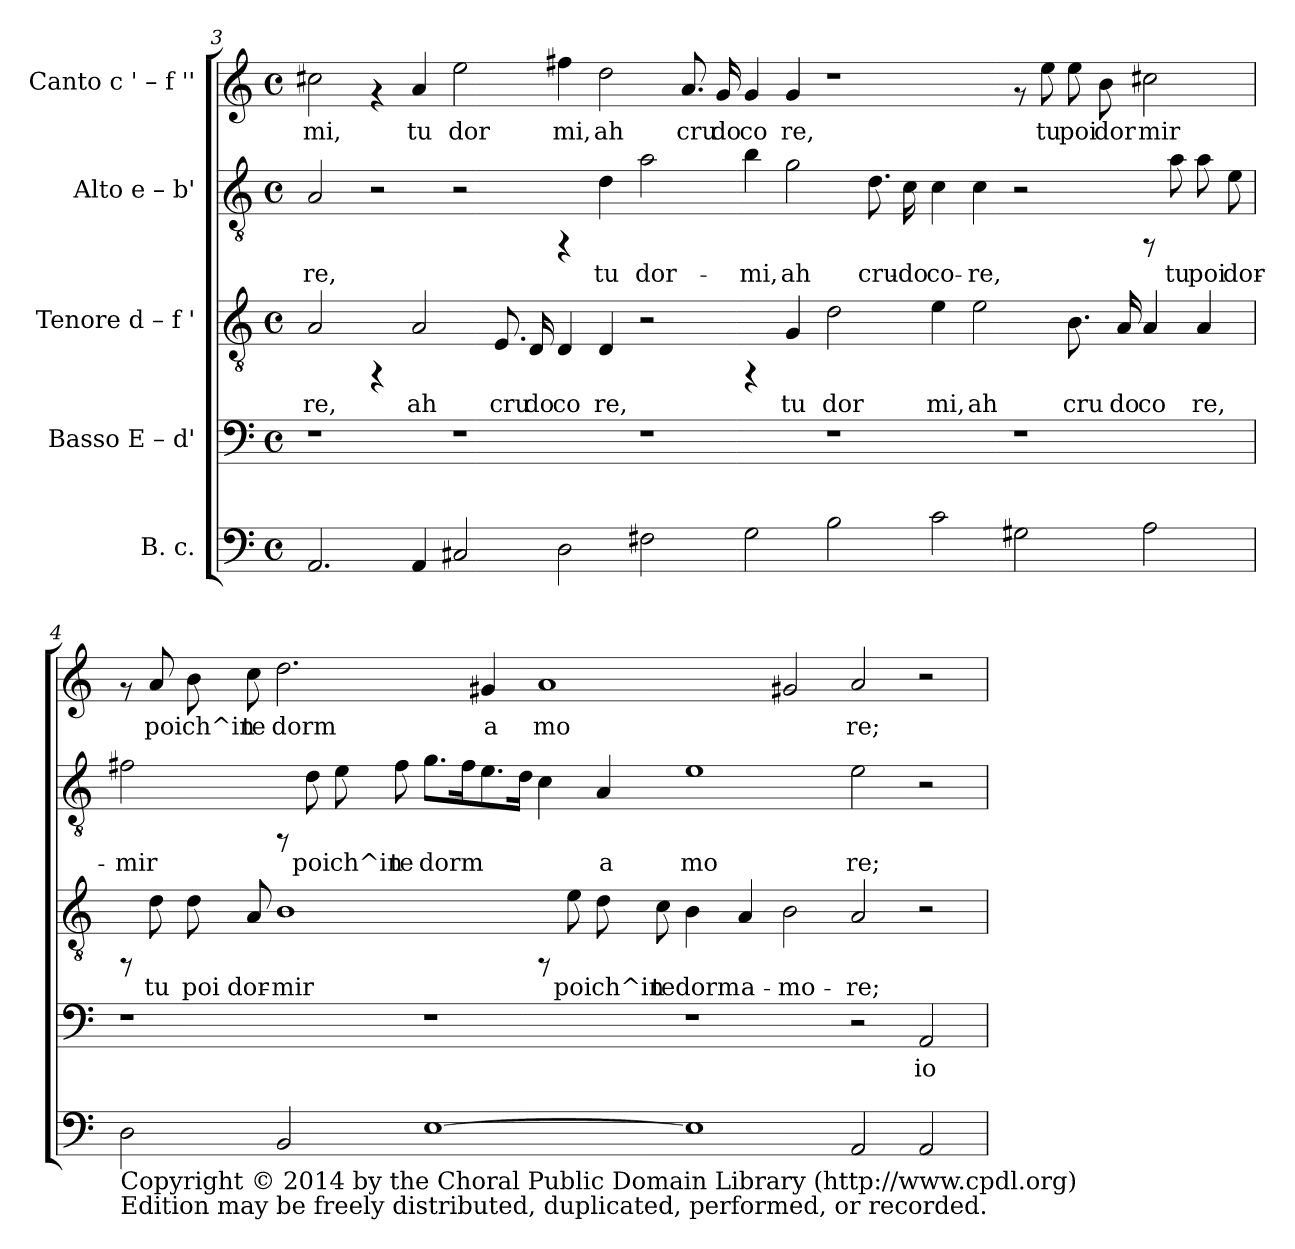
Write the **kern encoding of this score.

**kern	**kern	**text	**kern	**text	**kern	**text	**kern	**text
*part5	*part4	*part4	*part3	*part3	*part2	*part2	*part1	*part1
*staff5	*staff4	*staff4	*staff3	*staff3	*staff2	*staff2	*staff1	*staff1
*I"B. c.	*I"Basso  E – d'	*	*I"Tenore  d – f '	*	*I"Alto  e – b'	*	*I"Canto  c ' – f ''	*
!!LO:PB:g=z
*clefF4	*clefF4	*	*clefGv2	*	*clefGv2	*	*clefG2	*
*k[]	*k[]	*	*k[]	*	*k[]	*	*k[]	*
*C:	*C:	*	*C:	*	*C:	*	*C:	*
*M4/4	*M4/4	*	*M4/4	*	*M4/4	*	*M4/4	*
*met(c)	*met(c)	*	*met(c)	*	*met(c)	*	*met(c)	*
=3	=3	=3	=3	=3	=3	=3	=3	=3
!	!	!	!	!LO:LY:b:cj	!	!LO:LY:b:rj	!	!LO:LY:b:rj
2.AA/	1r	.	2A/	re,	2A/	re,	2cc#X\	-mi,
.	.	.	4rFF	.	2r	.	4rf	.
!	!	!	!	!LO:LY:b:cj	!	!	!	!LO:LY:b:rj
4AA/	.	.	2A/	ah	.	.	4a/	tu
!	!	!	!	!	!	!	!	!LO:LY:b:rj
2C#X/	1r	.	.	.	2r	.	2ee\	dor
!	!	!	!	!LO:LY:b:cj	!	!	!	!
.	.	.	8.E/	cru	.	.	.	.
!	!	!	!	!LO:LY:b:cj	!	!	!	!
.	.	.	16D/	do	.	.	.	.
!	!	!	!	!LO:LY:b:cj	!	!	!	!LO:LY:b:rj
2D\	.	.	4D/	co	4rFF	.	4ff#X\	mi,
!	!	!	!	!LO:LY:b:cj	!	!LO:LY:b:rj	!	!LO:LY:b:rj
.	.	.	4D/	re,	4d\	tu	2dd\	ah
!	!	!	!	!	!	!LO:LY:b:rj	!	!
2F#X\	1r	.	2r	.	2a\	dor-	.	.
!	!	!	!	!	!	!	!	!LO:LY:b:rj
.	.	.	.	.	.	.	8.a/	cru
!	!	!	!	!	!	!	!	!LO:LY:b:rj
.	.	.	.	.	.	.	16g/	do
!	!	!	!	!	!	!LO:LY:b:rj	!	!LO:LY:b:rj
2G\	.	.	4rFF	.	4b\	-mi,	4g/	co
!	!	!	!	!LO:LY:b:cj	!	!LO:LY:b:rj	!	!LO:LY:b:rj
.	.	.	4G/	tu	2g\	ah	4g/	re,
!	!	!	!	!LO:LY:b:cj	!	!	!	!
2B\	1r	.	2d\	dor	.	.	1r	.
!	!	!	!	!	!	!LO:LY:b:rj	!	!
.	.	.	.	.	8.d\	cru-	.	.
!	!	!	!	!	!	!LO:LY:b:rj	!	!
.	.	.	.	.	16c\	-do	.	.
!	!	!	!	!LO:LY:b:cj	!	!LO:LY:b:rj	!	!
2c\	.	.	4e\	mi,	4c\	co-	.	.
!	!	!	!	!LO:LY:b:cj	!	!LO:LY:b:rj	!	!
.	.	.	2e\	ah	4c\	-re,	.	.
2G#X\	1r	.	.	.	2r	.	8rf	.
!	!	!	!	!	!	!	!	!LO:LY:b:rj
.	.	.	.	.	.	.	8ee\	tu
!	!	!	!	!LO:LY:b:cj	!	!	!	!LO:LY:b:rj
.	.	.	8.B\	cru	.	.	8ee\	poi
!	!	!	!	!	!	!	!	!LO:LY:b:rj
.	.	.	.	.	.	.	8b\	dor
!	!	!	!	!LO:LY:b:cj	!	!	!	!
.	.	.	16A/	do	.	.	.	.
!	!	!	!	!LO:LY:b:cj	!	!	!	!LO:LY:b:rj
2A\	.	.	4A/	co	8rFF	.	2cc#X\	mir
!	!	!	!	!	!	!LO:LY:b:rj	!	!
.	.	.	.	.	8a\	tu	.	.
!	!	!	!	!LO:LY:b:cj	!	!LO:LY:b:rj	!	!
.	.	.	4A/	re,	8a\	poi	.	.
!	!	!	!	!	!	!LO:LY:b:rj	!	!
.	.	.	.	.	8e\	dor-	.	.
!!LO:PB:g=z
=4	=4	=4	=4	=4	=4	=4	=4	=4
!LO:TX:b:t=Copyright © 2014 by the Choral Public Domain Library (http&colon;//www.cpdl.org)	!	!	!	!	!	!	!	!
!LO:TX:b:t=Edition may be freely distributed, duplicated, performed, or recorded.	!	!	!	!	!	!	!	!
!	!	!	!	!	!	!LO:LY:b:rj	!	!
2D\	1r	.	8rFF	.	2f#X\	-mir	8rf	.
!	!	!	!	!LO:LY:b:cj	!	!	!	!LO:LY:b:rj
.	.	.	8d\	tu	.	.	8a/	poi
!	!	!	!	!LO:LY:b:cj	!	!	!	!LO:LY:b:rj
.	.	.	8d\	poi	.	.	8b\	ch^in
!	!	!	!	!LO:LY:b:cj	!	!	!	!LO:LY:b:rj
.	.	.	8A/	dor-	.	.	8cc\	te
!	!	!	!	!LO:LY:b:cj	!	!	!	!LO:LY:b:rj
2BB/	.	.	1B	-mir	8rFF	.	2.dd\	dorm
!	!	!	!	!	!	!LO:LY:b:rj	!	!
.	.	.	.	.	8d\	poi	.	.
!	!	!	!	!	!	!LO:LY:b:rj	!	!
.	.	.	.	.	8e\	ch^in	.	.
!	!	!	!	!	!	!LO:LY:b:rj	!	!
.	.	.	.	.	8f#\	te	.	.
!	!	!	!	!	!	!LO:LY:b:rj	!	!
[>1E	1r	.	.	.	8.g\L	dorm	.	.
!	!	!	!	!	!	!LO:LY:b:rj	!	!
.	.	.	.	.	16f#\	.	.	.
!	!	!	!	!	!	!LO:LY:b:rj	!	!LO:LY:b:rj
.	.	.	.	.	8.e\	.	4g#X/	a
!	!	!	!	!	!	!LO:LY:b:rj	!	!
.	.	.	.	.	16d\J	.	.	.
!	!	!	!	!	!	!LO:LY:b:rj	!	!LO:LY:b:rj
.	.	.	8rFF	.	4c\	.	1a	mo
!	!	!	!	!LO:LY:b:cj	!	!	!	!
.	.	.	8e\	poi	.	.	.	.
!	!	!	!	!LO:LY:b:cj	!	!LO:LY:b:rj	!	!
.	.	.	8d\	ch^in	4A/	a	.	.
!	!	!	!	!LO:LY:b:cj	!	!	!	!
.	.	.	8c\	te	.	.	.	.
!	!	!	!	!LO:LY:b:cj	!	!LO:LY:b:rj	!	!
1E]	1r	.	4B\	dorm	1e	mo	.	.
!	!	!	!	!LO:LY:b:cj	!	!	!	!
.	.	.	4A/	a-	.	.	.	.
!	!	!	!	!LO:LY:b:cj	!	!	!	!LO:LY:b:rj
.	.	.	2B\	-mo-	.	.	2g#X/	.
!	!	!	!	!LO:LY:b:cj	!	!LO:LY:b:rj	!	!LO:LY:b:rj
2AA/	2r	.	2A/	-re;	2e\	re;	2a/	re;
!	!	!LO:LY:b:cj	!	!	!	!	!	!
2AA/	2AA/	io	2r	.	2r	.	2r	.
=	=	=	=	=	=	=	=	=
*-	*-	*-	*-	*-	*-	*-	*-	*-
